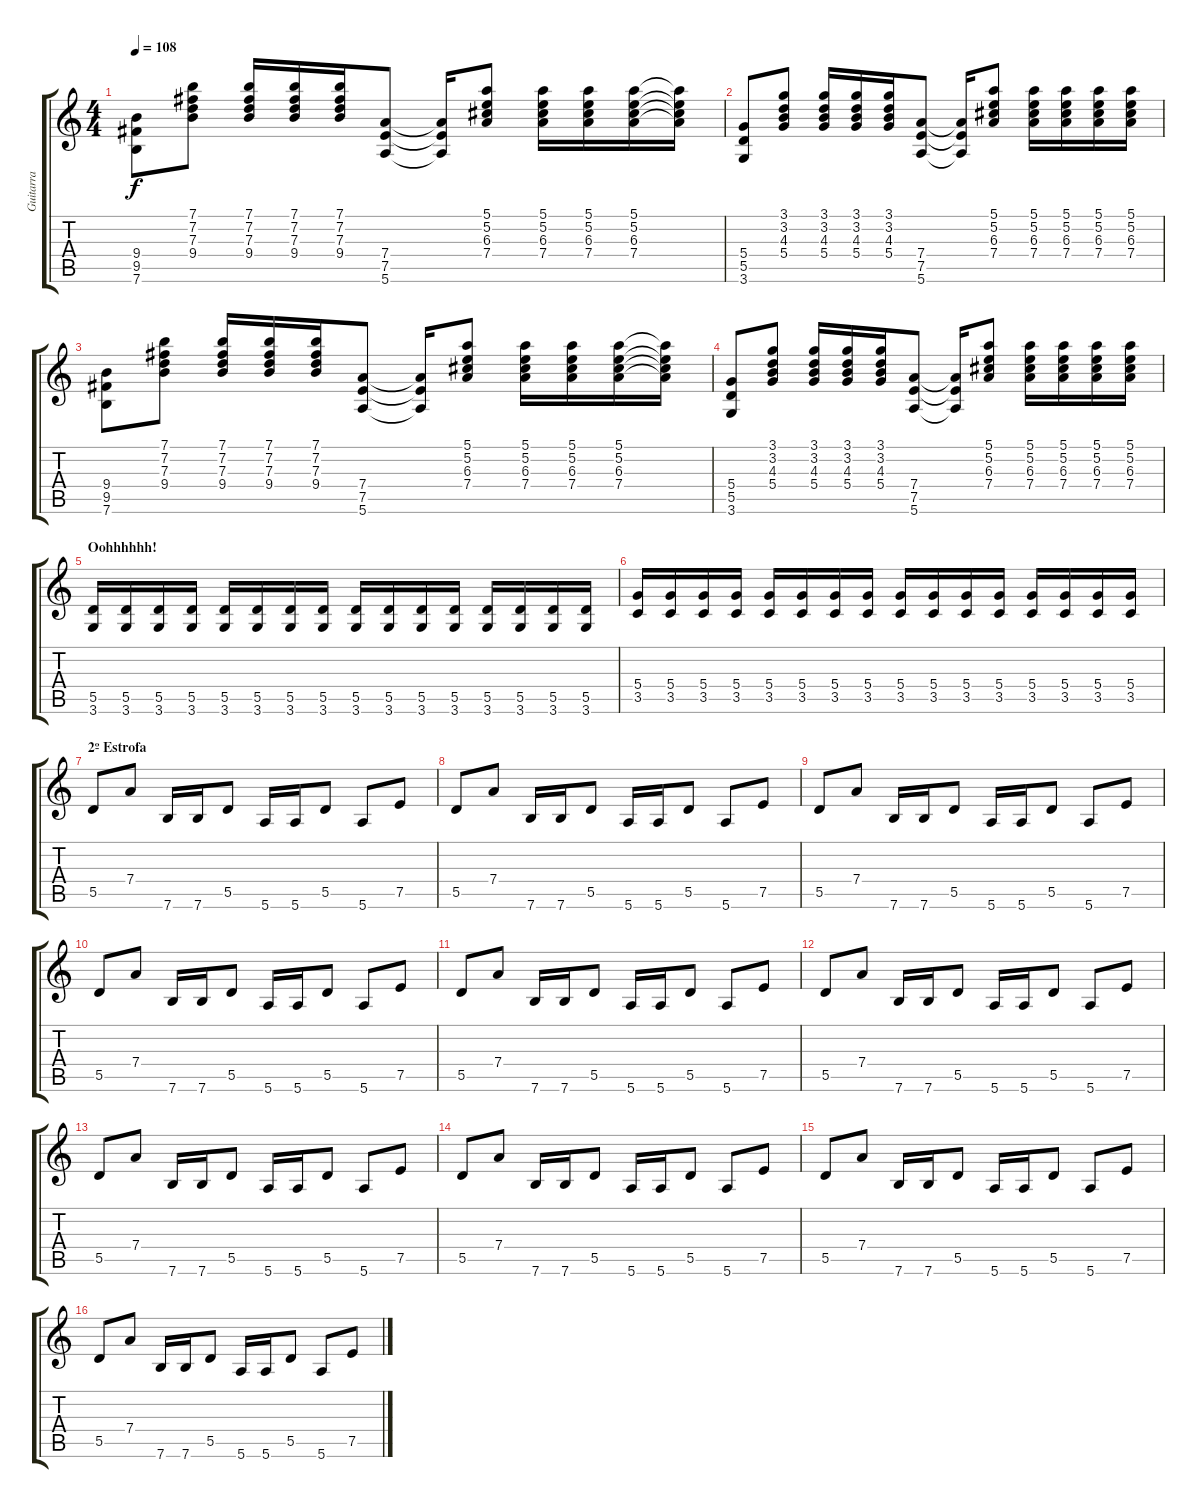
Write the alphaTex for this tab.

\track ("Guitarra" "Guitarra") {instrument distortionguitar}
\staff {score tabs}
\tuning (E4 B3 G3 D3 A2 E2) {hide}
\ts (4 4)
\tempo 108
\clef g2
\ks c
(9.4 9.5 7.6).8{dy f} (7.1 7.2 7.3 9.4).8 (7.1 7.2 7.3 9.4).16 (7.1 7.2 7.3 9.4).16 (7.1 7.2 7.3 9.4).16 (7.4 7.5 5.6).8 (7.4{t} 7.5{t} 5.6{t}).16 (5.1 5.2 6.3 7.4).8 (5.1 5.2 6.3 7.4).16 (5.1 5.2 6.3 7.4).16 (5.1 5.2 6.3 7.4).16 (5.1{t} 5.2{t} 6.3{t} 7.4{t}).16 |
(5.4 5.5 3.6).8 (3.1 3.2 4.3 5.4).8 (3.1 3.2 4.3 5.4).16 (3.1 3.2 4.3 5.4).16 (3.1 3.2 4.3 5.4).16 (7.4 7.5 5.6).8 (7.4{t} 7.5{t} 5.6{t}).16 (5.1 5.2 6.3 7.4).8 (5.1 5.2 6.3 7.4).16 (5.1 5.2 6.3 7.4).16 (5.1 5.2 6.3 7.4).16 (5.1 5.2 6.3 7.4).16 |
(9.4 9.5 7.6).8 (7.1 7.2 7.3 9.4).8 (7.1 7.2 7.3 9.4).16 (7.1 7.2 7.3 9.4).16 (7.1 7.2 7.3 9.4).16 (7.4 7.5 5.6).8 (7.4{t} 7.5{t} 5.6{t}).16 (5.1 5.2 6.3 7.4).8 (5.1 5.2 6.3 7.4).16 (5.1 5.2 6.3 7.4).16 (5.1 5.2 6.3 7.4).16 (5.1{t} 5.2{t} 6.3{t} 7.4{t}).16 |
(5.4 5.5 3.6).8 (3.1 3.2 4.3 5.4).8 (3.1 3.2 4.3 5.4).16 (3.1 3.2 4.3 5.4).16 (3.1 3.2 4.3 5.4).16 (7.4 7.5 5.6).8 (7.4{t} 7.5{t} 5.6{t}).16 (5.1 5.2 6.3 7.4).8 (5.1 5.2 6.3 7.4).16 (5.1 5.2 6.3 7.4).16 (5.1 5.2 6.3 7.4).16 (5.1 5.2 6.3 7.4).16 |
\section ("" "Oohhhhhh!")
(5.5 3.6).16 (5.5 3.6).16 (5.5 3.6).16 (5.5 3.6).16 (5.5 3.6).16 (5.5 3.6).16 (5.5 3.6).16 (5.5 3.6).16 (5.5 3.6).16 (5.5 3.6).16 (5.5 3.6).16 (5.5 3.6).16 (5.5 3.6).16 (5.5 3.6).16 (5.5 3.6).16 (5.5 3.6).16 |
(5.4 3.5).16 (5.4 3.5).16 (5.4 3.5).16 (5.4 3.5).16 (5.4 3.5).16 (5.4 3.5).16 (5.4 3.5).16 (5.4 3.5).16 (5.4 3.5).16 (5.4 3.5).16 (5.4 3.5).16 (5.4 3.5).16 (5.4 3.5).16 (5.4 3.5).16 (5.4 3.5).16 (5.4 3.5).16 |
\section ("" "2º Estrofa")
5.5.8 7.4.8 7.6.16 7.6.16 5.5.8 5.6.16 5.6.16 5.5.8 5.6.8 7.5.8 |
5.5.8 7.4.8 7.6.16 7.6.16 5.5.8 5.6.16 5.6.16 5.5.8 5.6.8 7.5.8 |
5.5.8 7.4.8 7.6.16 7.6.16 5.5.8 5.6.16 5.6.16 5.5.8 5.6.8 7.5.8 |
5.5.8 7.4.8 7.6.16 7.6.16 5.5.8 5.6.16 5.6.16 5.5.8 5.6.8 7.5.8 |
5.5.8 7.4.8 7.6.16 7.6.16 5.5.8 5.6.16 5.6.16 5.5.8 5.6.8 7.5.8 |
5.5.8 7.4.8 7.6.16 7.6.16 5.5.8 5.6.16 5.6.16 5.5.8 5.6.8 7.5.8 |
5.5.8 7.4.8 7.6.16 7.6.16 5.5.8 5.6.16 5.6.16 5.5.8 5.6.8 7.5.8 |
5.5.8 7.4.8 7.6.16 7.6.16 5.5.8 5.6.16 5.6.16 5.5.8 5.6.8 7.5.8 |
5.5.8 7.4.8 7.6.16 7.6.16 5.5.8 5.6.16 5.6.16 5.5.8 5.6.8 7.5.8 |
5.5.8 7.4.8 7.6.16 7.6.16 5.5.8 5.6.16 5.6.16 5.5.8 5.6.8 7.5.8
